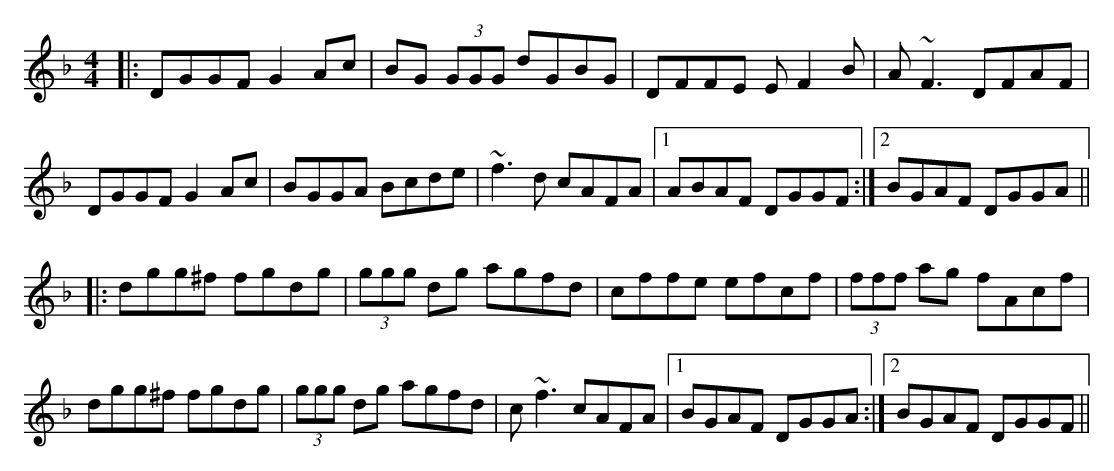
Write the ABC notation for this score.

X:1
M:4/4
K:Gdor
|:DGGF G2 Ac|BG (3GGG dGBG|DFFE EF2 B|A~F3 DFAF|
DGGF G2 Ac|BGGA Bcde|~f3 d cAFA|1 ABAF DGGF:|2 BGAF DGGA||
|:dgg^f fgdg|(3ggg dg agfd|cffe efcf|(3fff ag fAcf|
dgg^f fgdg|(3ggg dg agfd|c~f3 cAFA|1 BGAF DGGA:|2 BGAF DGGF||
